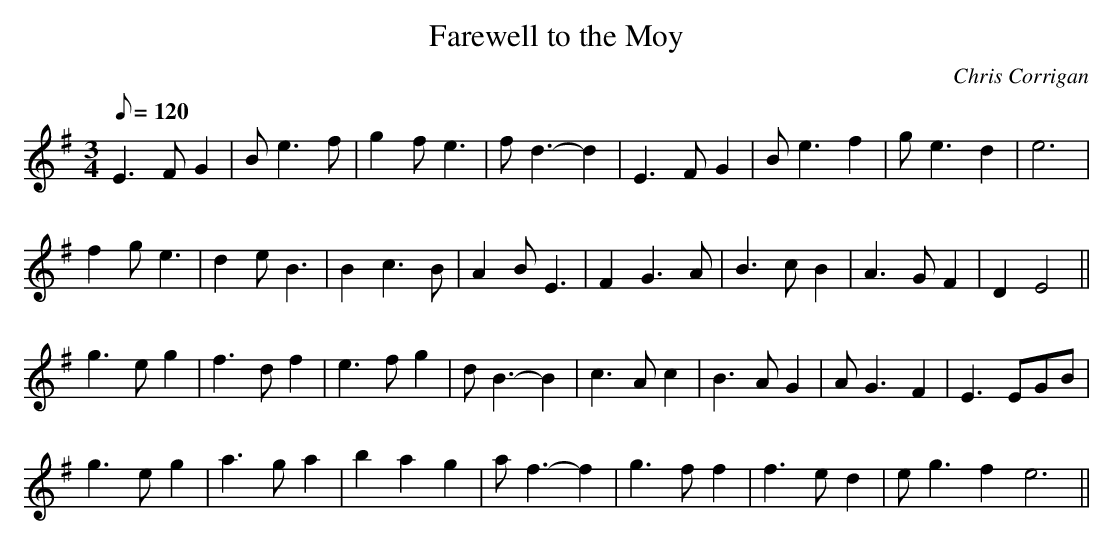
X:1
T:Farewell to the Moy
M:3/4
L:1/8
Q:120
C:Chris Corrigan
K:G
E3 F G2|B e3 f|g2 f e3|f d3-d2|E3 F G2| B e3 f2|g e3 d2|e6|
f2 g e3|d2 e B3|B2 c3 B|A2 B E3|F2 G3 A|B3 c B2|A3 G F2|D2 E4||
g3 e g2|f3 d f2|e3 f g2|d B3-B2|c3 A c2|B3 A G2|A G3 F2|E3 EGB|
g3 e g2|a3 g a2|b2 a2 g2|a f3-f2|g3 f f2|f3 e d2|e g3 f2 e6||
